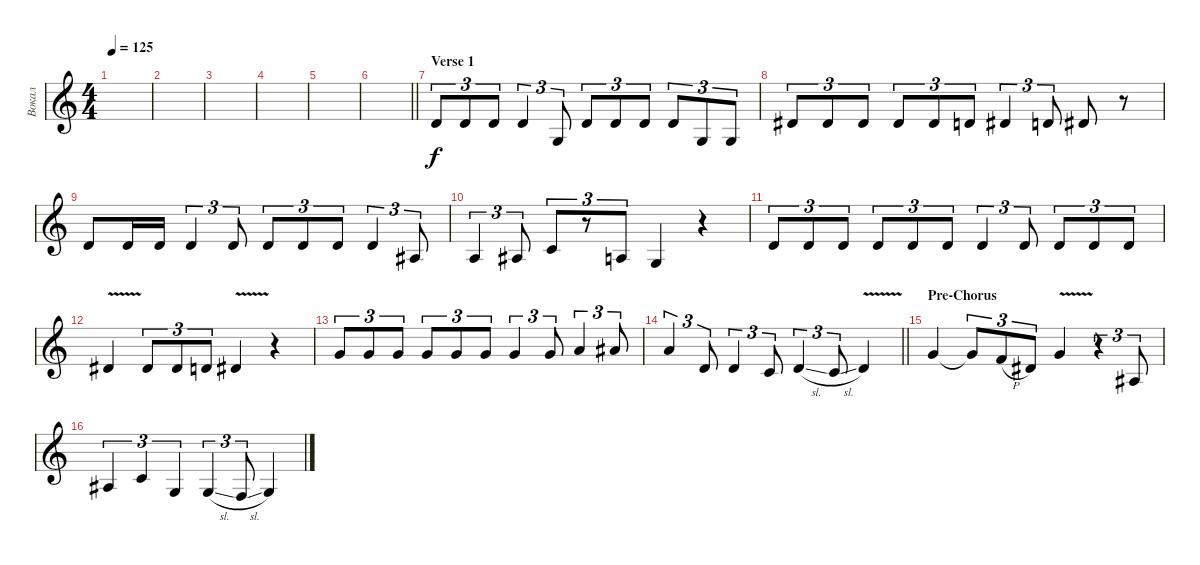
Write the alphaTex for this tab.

\track ("Вокал" "Вокал") {instrument trumpet}
\staff {score}
\tuning (E4 B3 G3 D3 A2 E2) {hide}
\ts (4 4)
\tempo 125
\clef g2
\ks c
|
|
|
|
|
\barLineRight lightlight
|
\section ("" "Verse 1")
3.2.8{tu (3 2)} 3.2.8{tu (3 2)} 3.2.8{tu (3 2)} 3.2.4{tu (3 2)} 0.3.8{tu (3 2)} 3.2.8{tu (3 2)} 3.2.8{tu (3 2)} 3.2.8{tu (3 2)} 3.2.8{tu (3 2)} 0.3.8{tu (3 2)} 0.3.8{tu (3 2)} |
4.2.8{tu (3 2)} 4.2.8{tu (3 2)} 4.2.8{tu (3 2)} 4.2.8{tu (3 2)} 4.2.8{tu (3 2)} 3.2.8{tu (3 2)} 4.2.4{tu (3 2)} 3.2.8{tu (3 2)} 4.2.8 r.8 |
3.2.8 3.2.16 3.2.16 3.2.4{tu (3 2)} 3.2.8{tu (3 2)} 3.2.8{tu (3 2)} 3.2.8{tu (3 2)} 3.2.8{tu (3 2)} 3.2.4{tu (3 2)} 3.3.8{tu (3 2)} |
2.3.4{tu (3 2)} 3.3.8{tu (3 2)} 5.3.8{tu (3 2)} r.8{tu (3 2)} 2.3.8{tu (3 2)} 0.3.4 r.4 |
3.2.8{tu (3 2)} 3.2.8{tu (3 2)} 3.2.8{tu (3 2)} 3.2.8{tu (3 2)} 3.2.8{tu (3 2)} 3.2.8{tu (3 2)} 3.2.4{tu (3 2)} 3.2.8{tu (3 2)} 3.2.8{tu (3 2)} 3.2.8{tu (3 2)} 3.2.8{tu (3 2)} |
4.2{v}.4 4.2.8{tu (3 2)} 4.2.8{tu (3 2)} 3.2.8{tu (3 2)} 4.2{v}.4 r.4 |
3.1.8{tu (3 2)} 3.1.8{tu (3 2)} 3.1.8{tu (3 2)} 3.1.8{tu (3 2)} 3.1.8{tu (3 2)} 3.1.8{tu (3 2)} 3.1.4{tu (3 2)} 3.1.8{tu (3 2)} 5.1.4{tu (3 2)} 6.1.8{tu (3 2)} |
\barLineRight lightlight
5.1.4{tu (3 2)} 3.2.8{tu (3 2)} 3.2.4{tu (3 2)} 1.2.8{tu (3 2)} 3.2{sl}.4{tu (3 2)} 1.2{sl}.8{tu (3 2)} 3.2{v}.4 |
\section ("" "Pre-Chorus")
3.1.4 3.1{t}.8{tu (3 2)} 6.2{h}.8{tu (3 2)} 4.2.8{tu (3 2)} 3.1{v}.4 r.4{tu (3 2)} 3.3.8{tu (3 2)} |
3.3.4{tu (3 2)} 5.3.4{tu (3 2)} 0.3.4{tu (3 2)} 5.4{sl}.4{tu (3 2)} 3.4{sl}.8{tu (3 2)} 5.4.4
